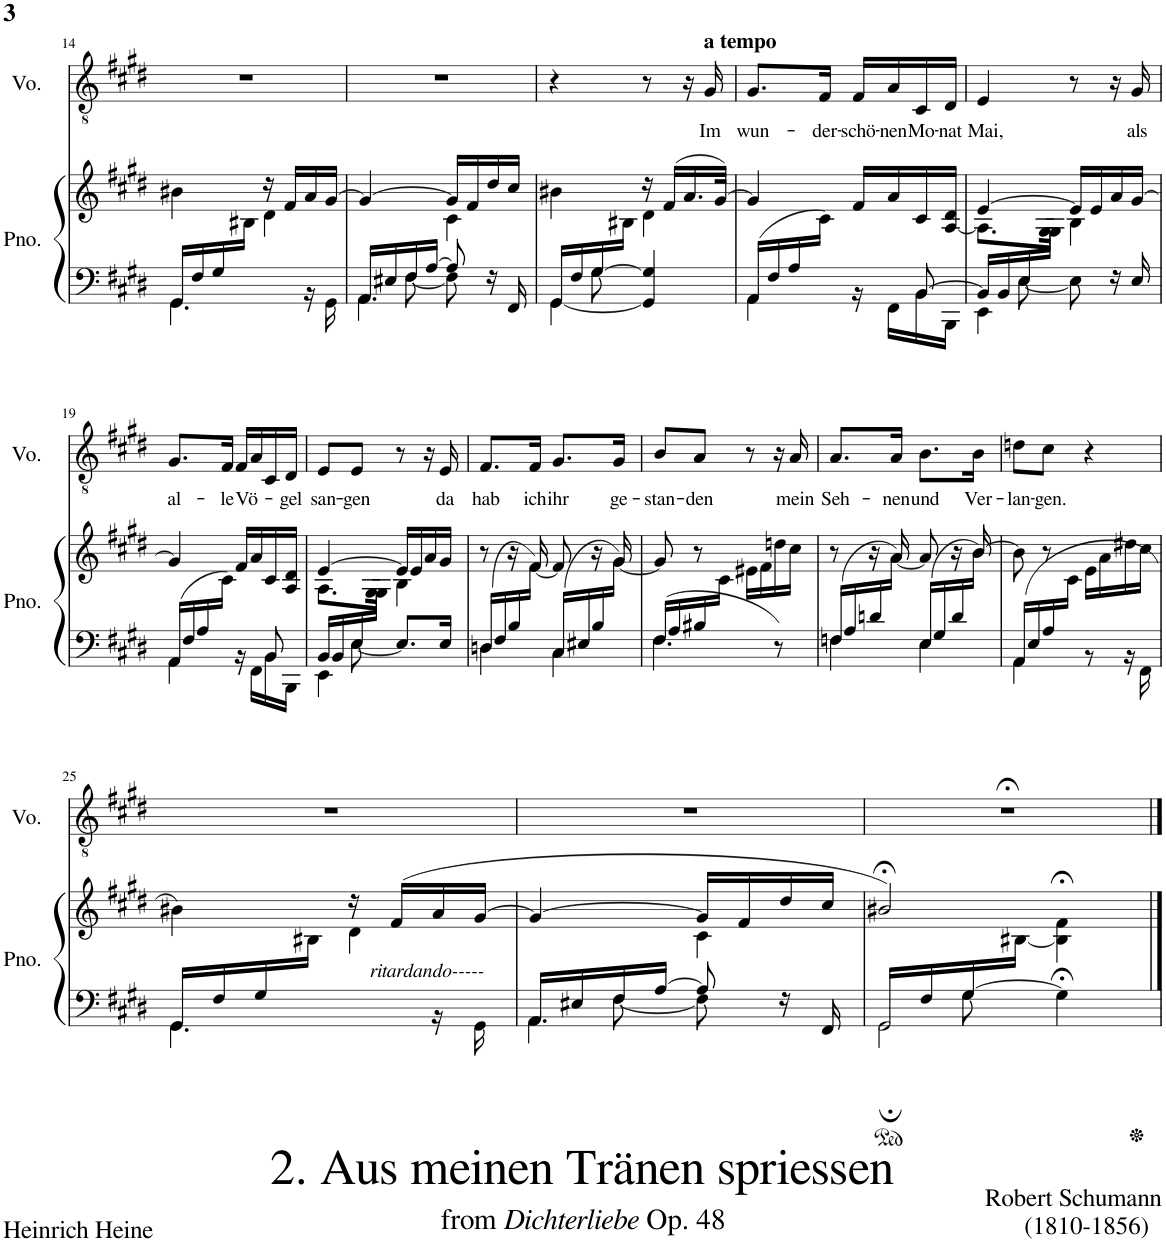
**kern	**kern	**kern	**text
*part2	*part2	*part1	*part1
*staff3	*staff2	*staff1	*staff1
*I"Piano	*	*I"Voice	*
*I'Pno.	*	*I'Vo.	*
!!LO:PB:g=z
*clefF4	*clefG2	*clefGv2	*
*k[f#c#g#d#]	*k[f#c#g#d#]	*k[f#c#g#d#]	*
*M2/4	*M2/4	*M2/4	*
=14	=14	=14	=14
*^	*^	*	*
*	*	*	*^	*	*
16GG#/LL	4.GG#\	4b#X\	4ryy	8.ryy	2r	.
16F#/	.	.	.	.	.	.
16G#/	.	.	.	.	.	.
16ryy	.	.	.	16B#X\JJ	.	.
4ryy	.	16r	4d#\	4ryy	.	.
.	.	16f#/LL	.	.	.	.
.	16r	16a/	.	.	.	.
.	16GG#;\	[16g#/JJ	.	.	.	.
*	*	*	*v	*v	*	*
=15	=15	=15	=15	=15	=15
*	*^	*	*	*	*
16AA/LL	8ryy	4.AA\	4g#/_	4ryy	2r	.
16E#X/	.	.	.	.	.	.
16F#/	[8F#\	.	.	.	.	.
[16A/JJ	.	.	.	.	.	.
8A/]	8F#\]	.	16g#/LL]	4c#\	.	.
.	.	.	16f#/	.	.	.
8ryy	8ryy	16r	16dd#/	.	.	.
.	.	16FF#;</	16cc#/JJ	.	.	.
=16	=16	=16	=16	=16	=16	=16
*	*	*	*	*^	*	*
16GG#/LL	[4GG#\	8ryy	4b#X\	4ryy	8.ryy	4r	.
16F#/	.	.	.	.	.	.	.
[16G#/	.	8G#\	.	.	.	.	.
16ryy	.	.	.	.	16B#X\JJ	.	.
4GG#/] 4G#/]	4ryy	4ryy	16r	4d#\	4ryy	8r	.
.	.	.	16f#/LL	.	.	.	.
.	.	.	16.a/	.	.	16r	.
!	!	!	!	!	!	!LO:TX:a:B:t=a tempo	!
!	!	!	!	!	!	!	!LO:LY:b
.	.	.	.	.	.	16G#/	Im
.	.	.	[32g#/JJk	.	.	.	.
*	*v	*v	*	*	*	*	*
*	*	*	*v	*v	*	*
=17	=17	=17	=17	=17	=17
!	!	!	!	!	!LO:LY:b
(16AA/LL	4AA\	4g#/]	8.ryy	8.G#/L	wun-
16F#/	.	.	.	.	.
16A/	.	.	.	.	.
!	!	!	!	!	!LO:LY:b
16ryy	.	.	16c#\JJ)	16F#/Jk	-der-
!	!	!	!	!	!LO:LY:b
8ryy	16r	16f#/LL	4ryy	16F#/LL	-schö-
!	!	!	!	!	!LO:LY:b
.	16FF#\LL	16a/	.	16A/	-nen
!	!	!	!	!	!LO:LY:b
[8BB/	16BB\	16c#/	.	16C#/	Mo-
!	!	!	!	!	!LO:LY:b
.	16BBB\JJ	[16A/ 16d#/JJ	.	16D#/JJ	-nat
=18	=18	=18	=18	=18	=18
*	*^	*	*^	*	*
!	!	!	!	!	!	!	!LO:LY:b
16BB/LL]	4EE\	8ryy	[4e/	8.A\L]	8.ryy	4E/	Mai,
16BB/	.	.	.	.	.	.	.
16E/	.	[8E\	.	.	.	.	.
16ryy	.	.	.	16G#\Jk	16G#\JJ	.	.
4ryy	4ryy	8E\]	16e/LL]	4B\	4ryy	8r	.
.	.	.	16e/	.	.	.	.
.	.	16r	16a/	.	.	16r	.
!	!	!	!	!	!	!	!LO:LY:b
.	.	16E/	[16g#/JJ	.	.	16G#/	als
*	*	*	*	*v	*v	*	*
!!LO:LB:g=z
=19	=19	=19	=19	=19	=19	=19
!	!	!	!	!	!	!LO:LY:b
*	*v	*v	*	*	*	*
(16AA/LL	4AA\	4g#/]	8.ryy	8.G#/L	al-
16F#/	.	.	.	.	.
16A/	.	.	.	.	.
!	!	!	!	!	!LO:LY:b
16ryy	.	.	16c#\JJ)	16F#/Jk	-le
!	!	!	!	!	!LO:LY:b
8ryy	16r	16f#/LL	4ryy	16F#/LL	Vö-
.	16FF#\LL	16a/	.	16A/	.
8BB/	16BB\	16c#/	.	16C#/	.
!	!	!	!	!	!LO:LY:b
.	16BBB\JJ	16A/ 16d#/JJ	.	16D#/JJ	-gel
=20	=20	=20	=20	=20	=20
*	*^	*	*^	*	*
!	!	!	!	!	!	!	!LO:LY:b
16BB/LL	4EE\	8ryy	[4e/	8.A\L	8.ryy	8E/L	san-
16BB/	.	.	.	.	.	.	.
!	!	!	!	!	!	!	!LO:LY:b
16E/	.	[8E\	.	.	.	8E/J	-gen
16ryy	.	.	.	16G#\Jk	16G#\JJ	.	.
4ryy	4ryy	8.E/L]	16e/LL]	4B\	4ryy	8r	.
.	.	.	16e/	.	.	.	.
.	.	.	16a/	.	.	16r	.
!	!	!	!	!	!	!	!LO:LY:b
.	.	16E/Jk	16g#/JJ	.	.	16E/	da
*	*	*	*	*v	*v	*	*
=21	=21	=21	=21	=21	=21	=21
!	!	!	!	!	!	!LO:LY:b
*	*v	*v	*	*	*	*
(16Dn/LL	4D\	8r	8.ryy	8.F#/L	hab
16F#/	.	.	.	.	.
16B/	.	16r	.	.	.
!	!	!	!	!	!LO:LY:b
16ryy	.	[16f#/	16f#\JJ)	16F#/Jk	ich
!	!	!	!	!	!LO:LY:b
(16C#/LL	4C#\	8f#/]	8.ryy	8.G#/L	ihr
16E#X/	.	.	.	.	.
16B/	.	16r	.	.	.
!	!	!	!	!	!LO:LY:b
16ryy	.	[16g#/	16g#\JJ)	16G#/Jk	ge-
=22	=22	=22	=22	=22	=22
!	!	!	!	!	!LO:LY:b
16F#/LL	4.F#\	8g#/]	8.ryy	8B/L	-stan-
16A/	.	.	.	.	.
!	!	!	!	!	!LO:LY:b
16B#X/	.	8r	.	8A/J	-den
16ryy	.	.	16c#\JJ	.	.
8ryy	.	16e#X\LL	4ryy	8r	.
.	.	16f#\	.	.	.
8r	8ryy	16ddn\	.	16r	.
!	!	!	!	!	!LO:LY:b
.	.	16cc#\JJ	.	16A/	mein
=23	=23	=23	=23	=23	=23
!	!	!	!	!	!LO:LY:b
(16Fn/LL	4F\	8r	8.ryy	8.A/L	Seh-
16A/	.	.	.	.	.
16dn/	.	16r	.	.	.
!	!	!	!	!	!LO:LY:b
16ryy	.	[16a/	16a\JJ)	16A/Jk	-nen
!	!	!	!	!	!LO:LY:b
(16E/LL	4E\	8a/]	8.ryy	8.B\L	und
16G#/	.	.	.	.	.
16d/	.	16r	.	.	.
!	!	!	!	!	!LO:LY:b
16ryy	.	[16b/	16b\JJ)	16B\Jk	Ver-
=24	=24	=24	=24	=24	=24
!	!	!	!	!	!LO:LY:b
(16AA/LL	4AA\	8b\]	8.ryy	8dn\L	-lan-
16E/	.	.	.	.	.
!	!	!	!	!	!LO:LY:b
16A/	.	8r	.	8c#\J	-gen.
16ryy	.	.	16c#\JJ	.	.
4ryy	8r	16e\LL	4ryy	4r	.
.	.	16a\	.	.	.
.	16r	16dd#X\	.	.	.
.	16FF#\	16cc#\JJ	.	.	.
!!LO:LB:g=z
=25	=25	=25	=25	=25	=25
*	*	*	*^	*	*
!LO:TX:b:t=Invisible notes, articulations, tempos, etc. are to provide better playback due to technology limitations and to reflect actual performance practice.	!	!	!	!	!	!
16GG#/LL	4.GG#\	4b#X\)	4ryy	8.ryy	2r	.
16F#/	.	.	.	.	.	.
16G#/	.	.	.	.	.	.
16ryy	.	.	.	16B#X\JJ	.	.
4ryy	.	16r	4d#\	4ryy	.	.
.	.	(16f#/LL	.	.	.	.
!	!LO:TX:a:i:t=ritardando-----	!	!	!	!	!
.	16r	16a/	.	.	.	.
.	16GG#\	[16g#/JJ	.	.	.	.
*	*	*	*v	*v	*	*
=26	=26	=26	=26	=26	=26
*	*^	*	*	*	*
16AA/LL	8ryy	4.AA\	4g#/_	4ryy	2r	.
16E#X/	.	.	.	.	.	.
16F#/	[8F#\	.	.	.	.	.
[16A/JJ	.	.	.	.	.	.
8A/]	8F#\]	.	16g#/LL]	4c#\	.	.
.	.	.	16f#/	.	.	.
8ryy	8ryy	16r	16dd#/	.	.	.
.	.	16FF#/	16cc#/JJ	.	.	.
=27	=27	=27	=27	=27	=27	=27
*	*	*	*	*^	*	*
16GG#;/LL	2GG#\	8ryy	2b#X;</)	4ryy	8.ryy	2r;<	.
16F#/	.	.	.	.	.	.	.
[16G#/	.	8G#\	.	.	.	.	.
16ryy	.	.	.	.	[16B#X\JJ	.	.
4G#;<\]	.	4ryy	.	4B#\];< 4f#\;<	4ryy	.	.
*v	*v	*v	*	*	*	*	*
*	*v	*v	*v	*	*
==	==	==	==
*-	*-	*-	*-
